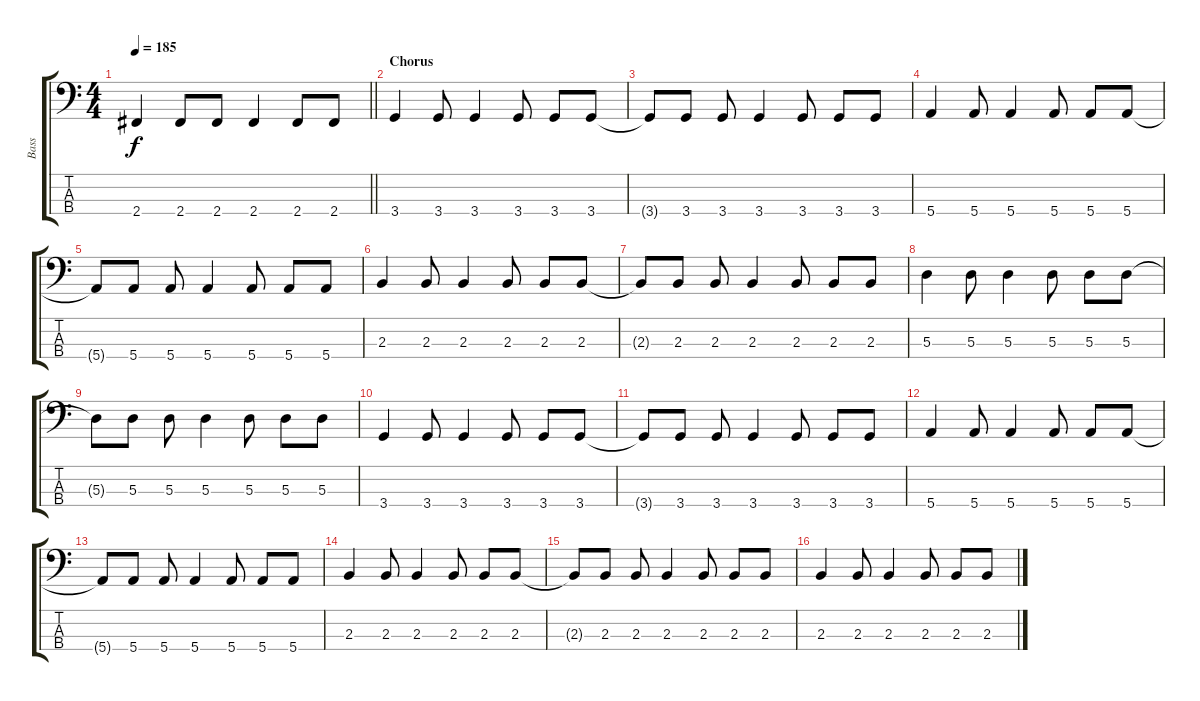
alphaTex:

\track ("Bass" "Bass") {instrument electricbasspick}
\staff {score tabs}
\tuning (G2 D2 A1 E1) {hide}
\ts (4 4)
\tempo 185
\clef f4
\barLineRight lightlight
\ks c
2.4.4{dy f} 2.4.8 2.4.8 2.4.4 2.4.8 2.4.8 |
\section ("" "Chorus")
3.4.4 3.4.8 3.4.4 3.4.8 3.4.8 3.4.8 |
3.4{t}.8 3.4.8 3.4.8 3.4.4 3.4.8 3.4.8 3.4.8 |
5.4.4 5.4.8 5.4.4 5.4.8 5.4.8 5.4.8 |
5.4{t}.8 5.4.8 5.4.8 5.4.4 5.4.8 5.4.8 5.4.8 |
2.3.4 2.3.8 2.3.4 2.3.8 2.3.8 2.3.8 |
2.3{t}.8 2.3.8 2.3.8 2.3.4 2.3.8 2.3.8 2.3.8 |
5.3.4 5.3.8 5.3.4 5.3.8 5.3.8 5.3.8 |
5.3{t}.8 5.3.8 5.3.8 5.3.4 5.3.8 5.3.8 5.3.8 |
3.4.4 3.4.8 3.4.4 3.4.8 3.4.8 3.4.8 |
3.4{t}.8 3.4.8 3.4.8 3.4.4 3.4.8 3.4.8 3.4.8 |
5.4.4 5.4.8 5.4.4 5.4.8 5.4.8 5.4.8 |
5.4{t}.8 5.4.8 5.4.8 5.4.4 5.4.8 5.4.8 5.4.8 |
2.3.4 2.3.8 2.3.4 2.3.8 2.3.8 2.3.8 |
2.3{t}.8 2.3.8 2.3.8 2.3.4 2.3.8 2.3.8 2.3.8 |
2.3.4 2.3.8 2.3.4 2.3.8 2.3.8 2.3.8
